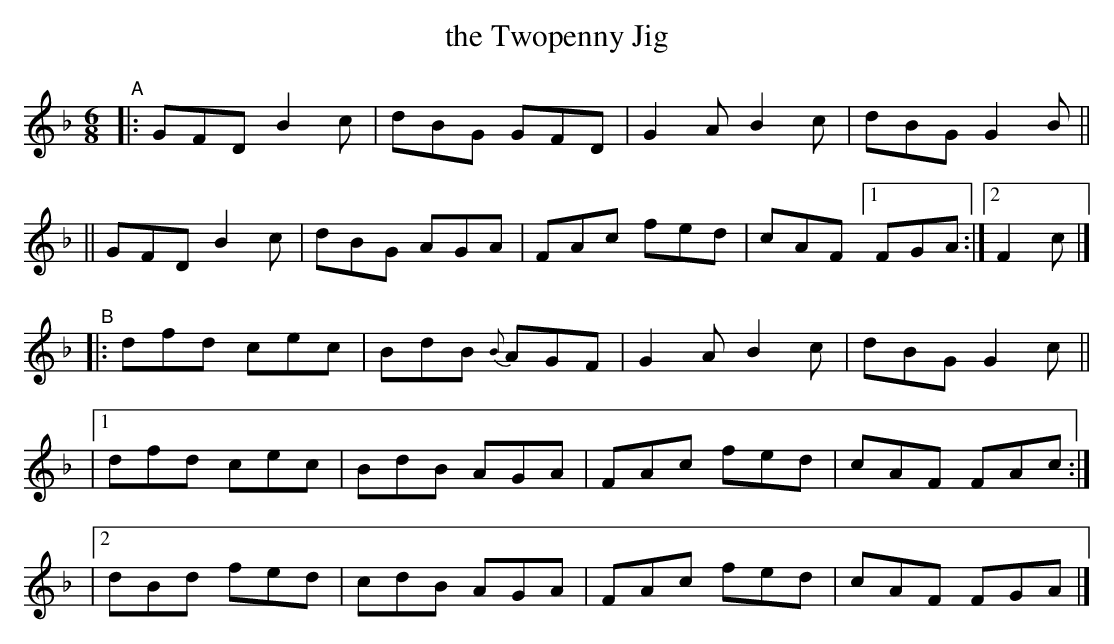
X:1
T: the Twopenny Jig
M: 6/8
L: 1/8
K: Gdor	% ending on F
"^A"\
|: GFD B2c | dBG GFD | G2A B2c | dBG G2B ||
|| GFD B2c | dBG AGA | FAc fed | cAF [1 FGA :|[2 F2c |]
"^B"\
|: dfd cec | BdB {B}AGF | G2A B2c | dBG G2c ||
|[1 dfd cec | BdB AGA | FAc fed | cAF FAc :|
|[2 dBd fed | cdB AGA | FAc fed | cAF FGA |]
